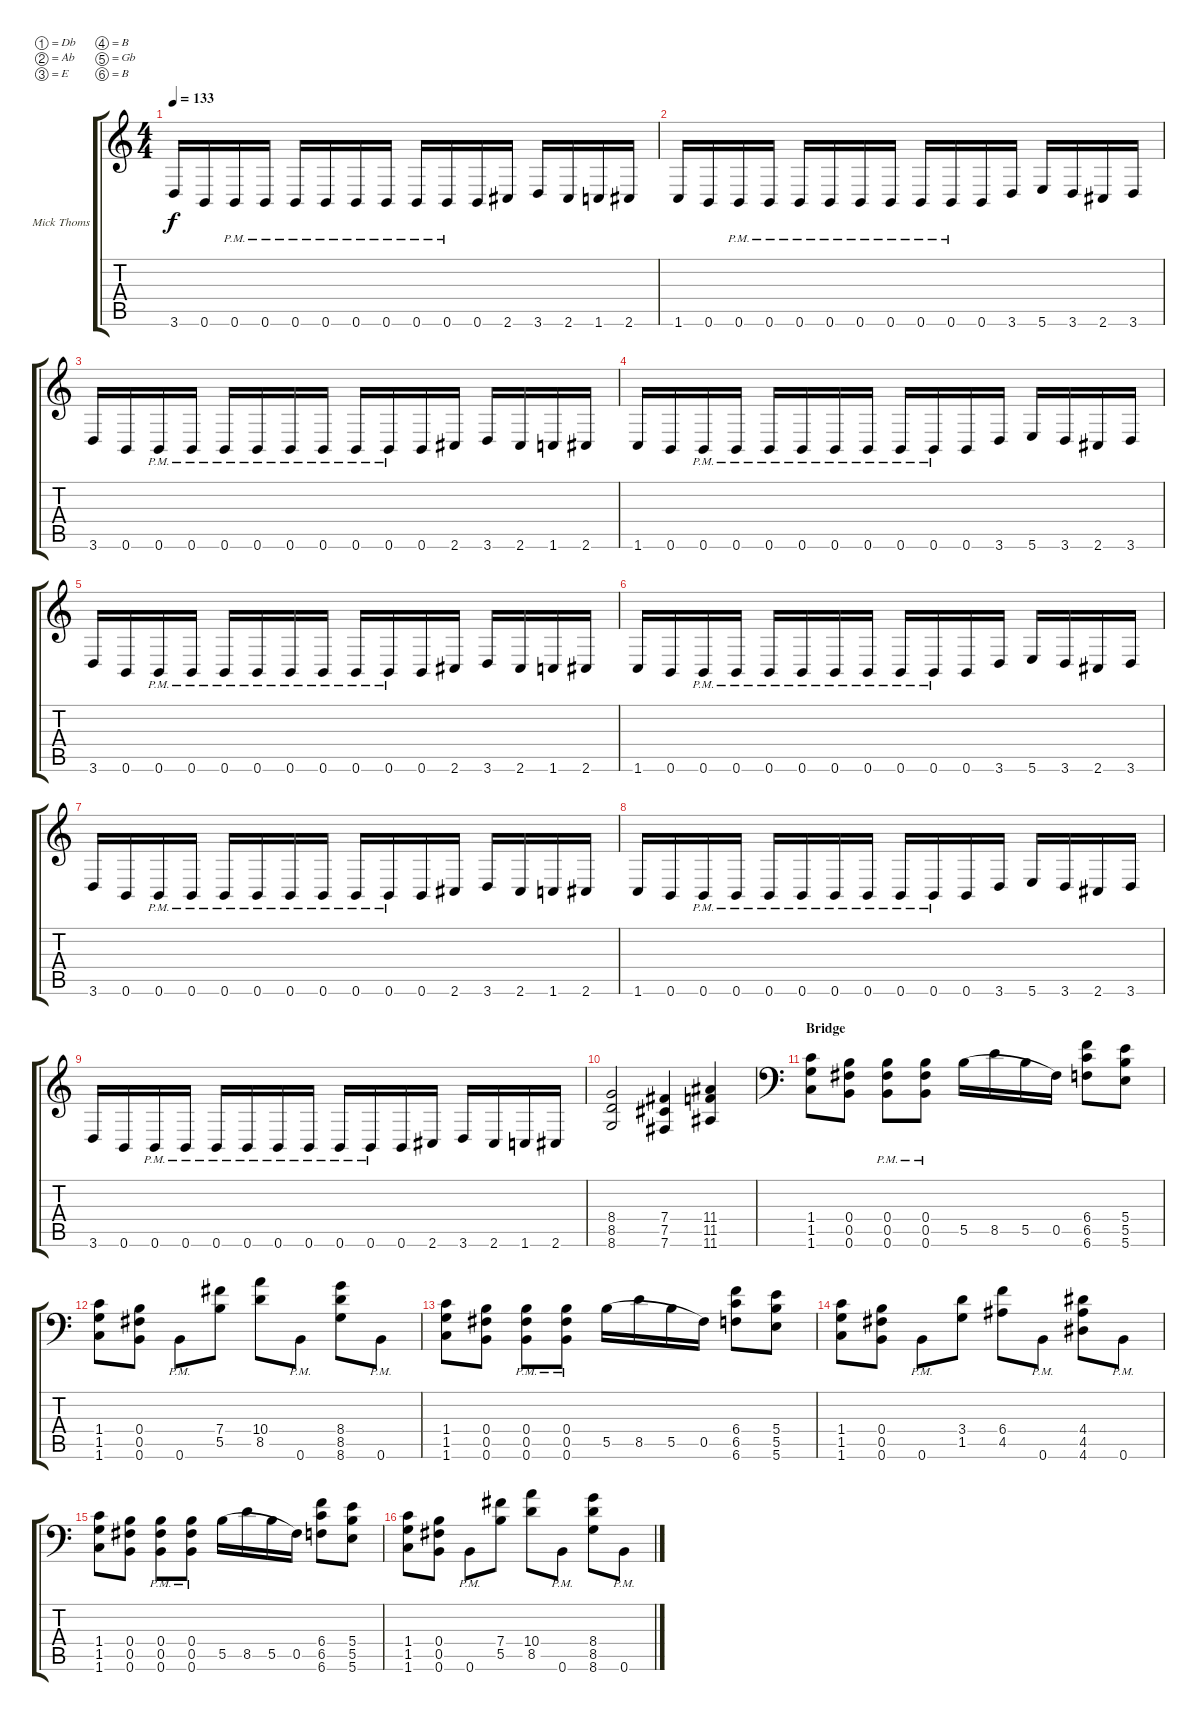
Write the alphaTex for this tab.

\bracketExtendMode groupsimilarinstruments
\firstSystemTrackNameOrientation horizontal
\otherSystemsTrackNameOrientation horizontal
\track ("Mick Thomson" "Mick Thoms") {instrument overdrivenguitar}
\staff {score tabs}
\tuning (Db4 Ab3 E3 B2 Gb2 B1)
\ts (4 4)
\tempo 133
\clef g2
\ks c
3.6.16{dy f} 0.6.16 0.6{pm}.16 0.6{pm}.16 0.6{pm}.16 0.6{pm}.16 0.6{pm}.16 0.6{pm}.16 0.6{pm}.16 0.6{pm}.16 0.6.16 2.6.16 3.6.16 2.6.16 1.6.16 2.6.16 |
1.6.16 0.6.16 0.6{pm}.16 0.6{pm}.16 0.6{pm}.16 0.6{pm}.16 0.6{pm}.16 0.6{pm}.16 0.6{pm}.16 0.6{pm}.16 0.6.16 3.6.16 5.6.16 3.6.16 2.6.16 3.6.16 |
3.6.16 0.6.16 0.6{pm}.16 0.6{pm}.16 0.6{pm}.16 0.6{pm}.16 0.6{pm}.16 0.6{pm}.16 0.6{pm}.16 0.6{pm}.16 0.6.16 2.6.16 3.6.16 2.6.16 1.6.16 2.6.16 |
1.6.16 0.6.16 0.6{pm}.16 0.6{pm}.16 0.6{pm}.16 0.6{pm}.16 0.6{pm}.16 0.6{pm}.16 0.6{pm}.16 0.6{pm}.16 0.6.16 3.6.16 5.6.16 3.6.16 2.6.16 3.6.16 |
3.6.16 0.6.16 0.6{pm}.16 0.6{pm}.16 0.6{pm}.16 0.6{pm}.16 0.6{pm}.16 0.6{pm}.16 0.6{pm}.16 0.6{pm}.16 0.6.16 2.6.16 3.6.16 2.6.16 1.6.16 2.6.16 |
1.6.16 0.6.16 0.6{pm}.16 0.6{pm}.16 0.6{pm}.16 0.6{pm}.16 0.6{pm}.16 0.6{pm}.16 0.6{pm}.16 0.6{pm}.16 0.6.16 3.6.16 5.6.16 3.6.16 2.6.16 3.6.16 |
3.6.16 0.6.16 0.6{pm}.16 0.6{pm}.16 0.6{pm}.16 0.6{pm}.16 0.6{pm}.16 0.6{pm}.16 0.6{pm}.16 0.6{pm}.16 0.6.16 2.6.16 3.6.16 2.6.16 1.6.16 2.6.16 |
1.6.16 0.6.16 0.6{pm}.16 0.6{pm}.16 0.6{pm}.16 0.6{pm}.16 0.6{pm}.16 0.6{pm}.16 0.6{pm}.16 0.6{pm}.16 0.6.16 3.6.16 5.6.16 3.6.16 2.6.16 3.6.16 |
3.6.16 0.6.16 0.6{pm}.16 0.6{pm}.16 0.6{pm}.16 0.6{pm}.16 0.6{pm}.16 0.6{pm}.16 0.6{pm}.16 0.6{pm}.16 0.6.16 2.6.16 3.6.16 2.6.16 1.6.16 2.6.16 |
(8.4 8.5 8.6).2 (7.4 7.5 7.6).4 (11.4 11.5 11.6).4 |
\section ("" "Bridge")
\clef f4
(1.5 1.6 1.4).8 (0.5 0.6 0.4).8 (0.6{pm} 0.5{pm} 0.4{pm}).8 (0.6{pm} 0.5{pm} 0.4{pm}).8 5.5.16{legatoorigin} 8.5.16{legatoorigin} 5.5.16{legatoorigin} 0.5.16 (6.6 6.5 6.4).8 (5.6 5.5 5.4).8 |
(1.5 1.6 1.4).8 (0.5 0.6 0.4).8 0.6{pm}.8 (7.4 5.5).8 (10.4 8.5).8 0.6{pm}.8 (8.4 8.5 8.6).8 0.6{pm}.8 |
(1.5 1.6 1.4).8 (0.5 0.6 0.4).8 (0.6{pm} 0.5{pm} 0.4{pm}).8 (0.6{pm} 0.5{pm} 0.4{pm}).8 5.5.16{legatoorigin} 8.5.16{legatoorigin} 5.5.16{legatoorigin} 0.5.16 (6.6 6.5 6.4).8 (5.6 5.5 5.4).8 |
(1.5 1.6 1.4).8 (0.5 0.6 0.4).8 0.6{pm}.8 (3.4 1.5).8 (6.4 4.5).8 0.6{pm}.8 (4.4 4.5 4.6).8 0.6{pm}.8 |
(1.5 1.6 1.4).8 (0.5 0.6 0.4).8 (0.6{pm} 0.5{pm} 0.4{pm}).8 (0.6{pm} 0.5{pm} 0.4{pm}).8 5.5.16{legatoorigin} 8.5.16{legatoorigin} 5.5.16{legatoorigin} 0.5.16 (6.6 6.5 6.4).8 (5.6 5.5 5.4).8 |
(1.5 1.6 1.4).8 (0.5 0.6 0.4).8 0.6{pm}.8 (7.4 5.5).8 (10.4 8.5).8 0.6{pm}.8 (8.4 8.5 8.6).8 0.6{pm}.8
